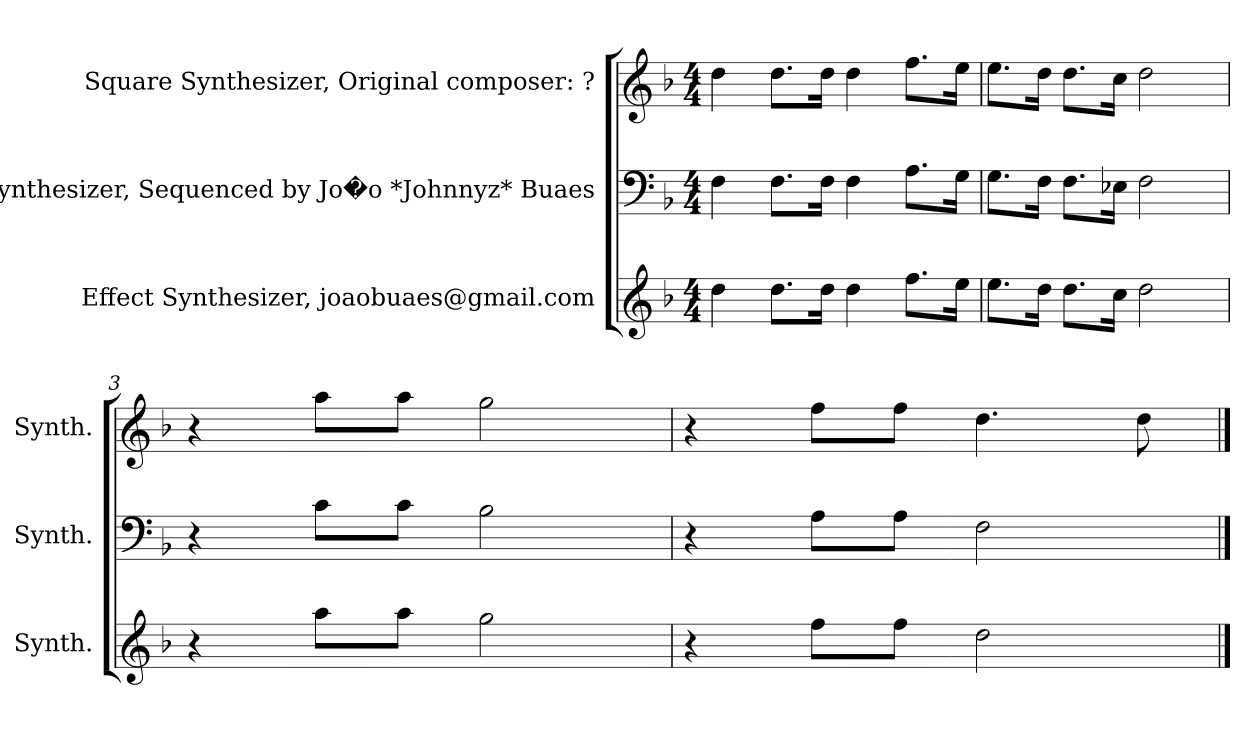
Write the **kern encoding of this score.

**kern	**kern	**kern
*part3	*part2	*part1
*staff3	*staff2	*staff1
*I"Effect Synthesizer, joaobuaes@gmail.com	*I"Square Synthesizer, Sequenced by Jo�o *Johnnyz* Buaes	*I"Square Synthesizer, Original composer: ?
*I'Synth.	*I'Synth.	*I'Synth.
*clefG2	*clefF4	*clefG2
*k[b-]	*k[b-]	*k[b-]
*M4/4	*M4/4	*M4/4
*MM100	*MM100	*MM100
=1	=1	=1
4dd\	4F\	4dd\
8.dd\L	8.F\L	8.dd\L
16dd\Jk	16F\Jk	16dd\Jk
4dd\	4F\	4dd\
8.ff\L	8.A\L	8.ff\L
16ee\Jk	16G\Jk	16ee\Jk
=2	=2	=2
8.ee\L	8.G\L	8.ee\L
16dd\Jk	16F\Jk	16dd\Jk
8.dd\L	8.F\L	8.dd\L
16cc\Jk	16E-X\Jk	16cc\Jk
2dd\	2F\	2dd\
=3	=3	=3
4r	4r	4r
8aa\L	8c\L	8aa\L
8aa\J	8c\J	8aa\J
2gg\	2B-\	2gg\
!!LO:LB:g=z
=4	=4	=4
4r	4r	4r
8ff\L	8A\L	8ff\L
8ff\J	8A\J	8ff\J
2dd\	2F\	4.dd\
.	.	8dd\
==	==	==
*-	*-	*-
